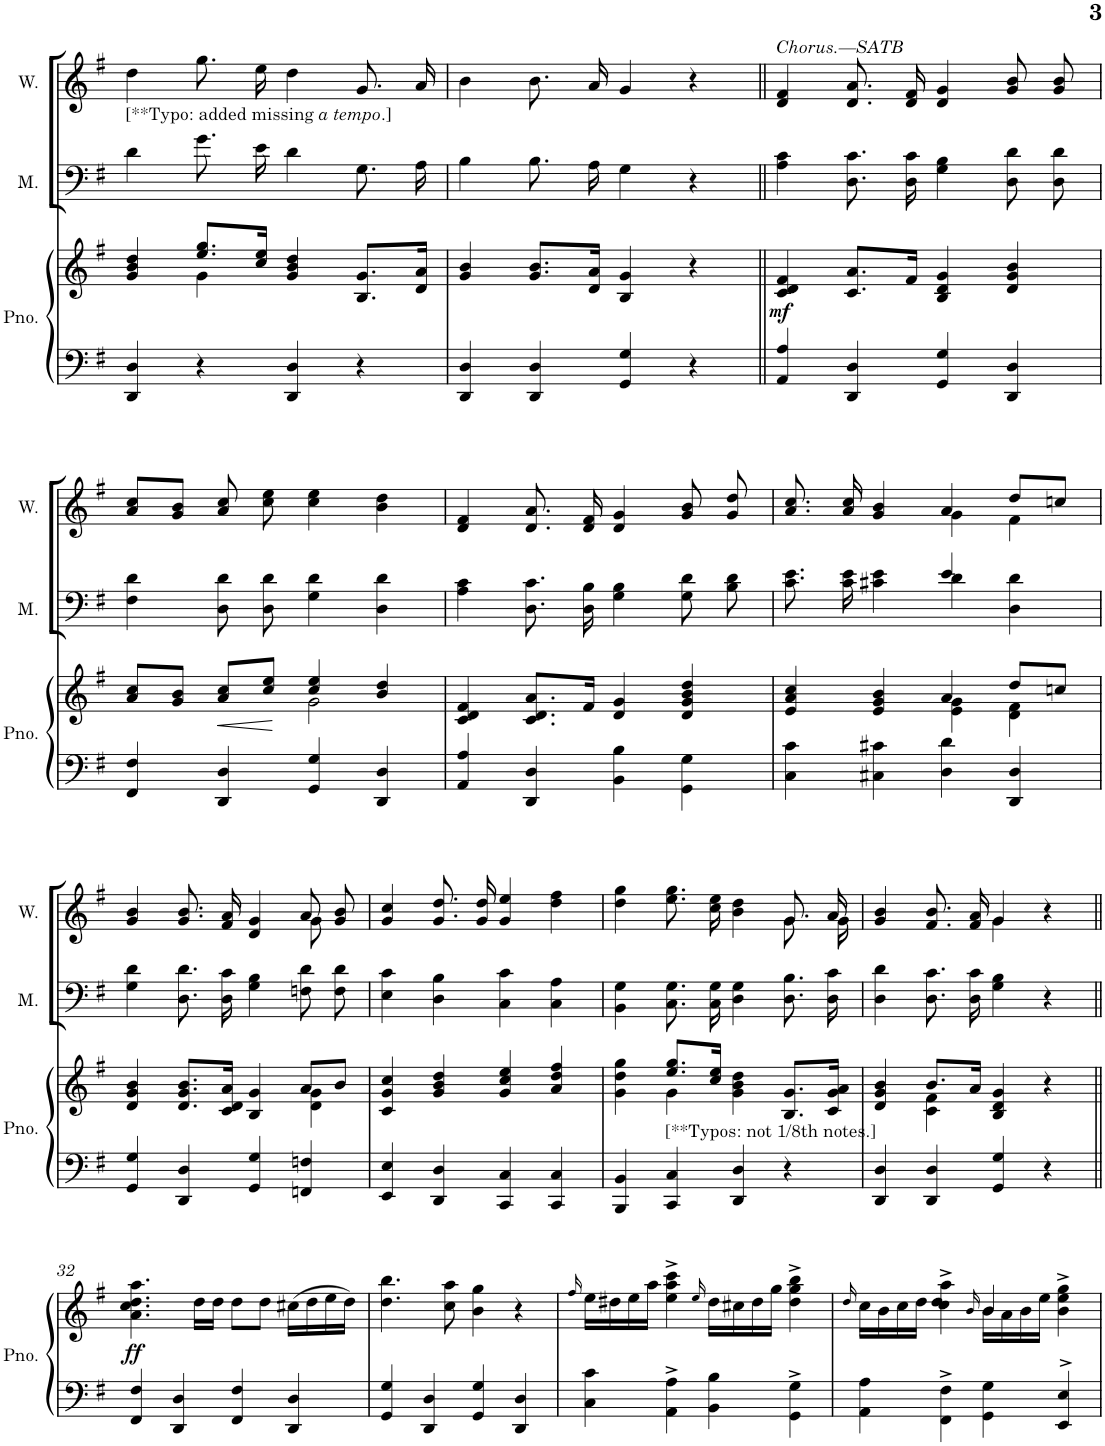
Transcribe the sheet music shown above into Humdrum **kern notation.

**kern	**kern	**dynam	**kern	**kern
*part3	*part3	*part3	*part2	*part1
*staff4	*staff3	*staff3/4	*staff2	*staff1
*I"Grand Piano	*	*	*I"Men	*I"Women
*I'Pno.	*	*	*I'M.	*I'W.
!!LO:PB:g=z
*clefF4	*clefG2	*	*clefF4	*clefG2
*k[f#]	*k[f#]	*	*k[f#]	*k[f#]
*M4/4	*M4/4	*	*M4/4	*M4/4
*met(c)	*met(c)	*	*met(c)	*met(c)
=22	=22	=22	=22	=22
*	*^	*	*	*
!	!	!	!	!	!LO:TX:b:t=[**Typo&colon; added missing
!	!	!	!	!	!LO:TX:b:i:t=a tempo
!	!	!	!	!	!LO:TX:b:t=.]
4DD/ 4D/	4g/ 4b/ 4dd/	4ryy	.	4d'~\	4dd'~\
4r	8.ee/ 8.gg/L	4g\	.	8.g'~\L	8.gg'~\
.	16cc/ 16ee/Jk	.	.	16e'~\Jk	16ee'~\
4DD/ 4D/	4g/ 4b/ 4dd/	2ryy	.	4d'~\	4dd'~\
4r	8.B/ 8.g/L	.	.	8.G'~\L	8.g'~/
.	16d/ 16a/Jk	.	.	16A'~\Jk	16a'~/
*	*v	*v	*	*	*
=23	=23	=23	=23	=23
4DD/ 4D/	4g/ 4b/	.	4B'~\	4b'~\
4DD/ 4D/	8.g/ 8.b/L	.	8.B'~\L	8.b'~\
.	16d/ 16a/Jk	.	16A'~\Jk	16a'~/
4GG/ 4G/	4B/ 4g/	.	4G\	4g/
4r	4r	.	4r	4r
=24||	=24||	=24||	=24||	=24||
!	!	!	!	!LO:TX:a:i:t=Chorus.—SATB
!	!	!LO:DY:b	!	!
4AA/ 4A/	4c/ 4d/ 4f#/	mf	4A\'~ 4c\'~	4d/'~ 4f#/'~
4DD/ 4D/	8.c/ 8.a/L	.	8.D'~\ 8.c'~\L	8.d/'~ 8.a/'~
.	16f#/Jk	.	16D'~\ 16c'~\Jk	16d/'~ 16f#/'~
4GG/ 4G/	4B/ 4d/ 4g/	.	4G\'~ 4B\'~	4d/'~ 4g/'~
4DD/ 4D/	4d/ 4g/ 4b/	.	8D'~\ 8d'~\L	8g/'~ 8b/'~
.	.	.	8D'~\ 8d'~\J	8g/'~ 8b/'~
!!LO:LB:g=z
=25	=25	=25	=25	=25
*	*^	*	*	*
4FF#/ 4F#/	8a/ 8cc/L	2ryy	.	4F#\'~ 4d\'~	(8a/ 8cc/L
.	8g/ 8b/J	.	.	.	8g/'~ 8b/'~J)
!	!	!	!LO:HP:b	!	!
4DD/ 4D/	8a/ 8cc/L	.	<	8D'~\ 8d'~\L	8a/'~ 8cc/'~
.	8cc/ 8ee/J	.	[	8D'~\ 8d'~\J	8cc\'~ 8ee\'~
4GG/ 4G/	4cc/ 4ee/	2g\	.	4G\'~ 4d\'~	4cc\'~ 4ee\'~
4DD/ 4D/	4b/ 4dd/	.	.	4D\'~ 4d\'~	4b\'~ 4dd\'~
*	*v	*v	*	*	*
=26	=26	=26	=26	=26
4AA/ 4A/	4c/ 4d/ 4f#/	.	4A\'~ 4c\'~	4d/'~ 4f#/'~
4DD/ 4D/	8.c/ 8.d/ 8.a/L	.	8.D'~\ 8.c'~\L	8.d/'~ 8.a/'~
.	16f#/Jk	.	16D'~\ 16B'~\Jk	16d/'~ 16f#/'~
4BB\ 4B\	4d/ 4g/	.	4G\'~ 4B\'~	4d/'~ 4g/'~
4GG\ 4G\	4d/ 4g/ 4b/ 4dd/	.	8G'~\ 8d'~\L	8g/'~ 8b/'~
.	.	.	8B'~\ 8d'~\J	8g/'~ 8dd/'~
=27	=27	=27	=27	=27
*	*^	*	*^	*^
4C\ 4c\	4e/ 4a/ 4cc/	2ryy	.	8.c'~\ 8.e'~\L	2ryy	8.a/'~ 8.cc/'~	2ryy
.	.	.	.	16c'~\ 16e'~\Jk	.	16a/'~ 16cc/'~	.
4C#X\ 4c#X\	4e/ 4g/ 4b/	.	.	4c#X\'~ 4e\'~	.	4g/'~ 4b/'~	.
4D\ 4d\	4a/	4e\ 4g\	.	4e'~/	4d'~\	4a'~/	4g'~\
4DD/ 4D/	8dd/L	4d\ 4f#\	.	4D\'~ 4d\'~	4ryy	(8dd/L	4f#'~\
.	8ccn/J	.	.	.	.	8ccn'~/J)	.
*	*	*	*	*v	*v	*	*
!!LO:LB:g=z	!!
=28	=28	=28	=28	=28	=28	=28
4GG/ 4G/	4d/ 4g/ 4b/	2.ryy	.	4G\'~ 4d\'~	4g/'~ 4b/'~	2.ryy
4DD/ 4D/	8.d/ 8.g/ 8.b/L	.	.	8.D'~\ 8.d'~\L	8.g/'~ 8.b/'~	.
.	16c/ 16d/ 16a/Jk	.	.	16D'~\ 16c'~\Jk	16f#/'~ 16a/'~	.
4GG/ 4G/	4B/ 4g/	.	.	4G\'~ 4B\'~	4d/'~ 4g/'~	.
4FFn/ 4Fn/	8a/L	4d\ 4g\	.	8Fn'~\ 8d'~\L	8a'~/	8g'~\
.	8b/J	.	.	8F'~\ 8d'~\J	8g/'~ 8b/'~	8ryy
*	*v	*v	*	*	*v	*v
=29	=29	=29	=29	=29
4EE/ 4E/	4c/ 4g/ 4cc/	.	4E\'~ 4c\'~	4g/'~ 4cc/'~
4DD/ 4D/	4g/ 4b/ 4dd/	.	4D\'~ 4B\'~	8.g/'~ 8.dd/'~
.	.	.	.	16g/'~ 16dd/'~
4CC/ 4C/	4g/ 4cc/ 4ee/	.	4C\'~ 4c\'~	4g/'~ 4ee/'~
4CC/ 4C/	4a/ 4dd/ 4ff#/	.	4C\'~ 4A\'~	4dd\'~ 4ff#\'~
=30	=30	=30	=30	=30
*	*^	*	*	*^
4BBB/ 4BB/	4g\ 4dd\ 4gg\	4ryy	.	4BB\'~ 4G\'~	4dd\'~ 4gg\'~	2.ryy
!	!LO:TX:b:t=[**Typos&colon; not 1/8th notes.]	!	!	!	!	!
4CC/ 4C/	8.ee/ 8.gg/L	4g\	.	8.C'~\ 8.G'~\L	8.ee\'~ 8.gg\'~	.
.	16cc/ 16ee/Jk	.	.	16C'~\ 16G'~\Jk	16cc\'~ 16ee\'~	.
4DD/ 4D/	4g\ 4b\ 4dd\	2ryy	.	4D\'~ 4G\'~	4b\'~ 4dd\'~	.
4r	8.B/ 8.g/L	.	.	8.D'~\ 8.B'~\L	8.g'~/	8.g'~\
.	16c/ 16g/ 16a/Jk	.	.	16D'~\ 16c'~\Jk	16a'~/	16g'~\
=31	=31	=31	=31	=31	=31	=31
4DD/ 4D/	4d/ 4g/ 4b/	4ryy	.	4D\'~ 4d\'~	4g/'~ 4b/'~	2ryy
4DD/ 4D/	8.b/L	4c\ 4f#\	.	8.D'~\ 8.c'~\L	8.f#/'~ 8.b/'~	.
.	16a/Jk	.	.	16D'~\ 16c'~\Jk	16f#/'~ 16a/'~	.
4GG/ 4G/	4B/ 4d/ 4g/	2ryy	.	4G\ 4B\	4g/	4g\
4r	4r	.	.	4r	4r	4ryy
*	*v	*v	*	*	*	*
!!LO:LB:g=z
=32||	=32||	=32||	=32||	=32||	=32||
!	!	!LO:DY:b	!	!	!
*	*	*	*	*v	*v
4FF#/ 4F#/	4.a\ 4.cc\ 4.dd\ 4.aa\	ff	1r	1r
4DD/ 4D/	.	.	.	.
.	16dd\LL	.	.	.
.	16dd\JJ	.	.	.
4FF#/ 4F#/	8dd\L	.	.	.
.	8dd\J	.	.	.
4DD/ 4D/	(16cc#X\LL	.	.	.
.	16dd\	.	.	.
.	16ee\	.	.	.
.	16dd\JJ)	.	.	.
=33	=33	=33	=33	=33
4GG/ 4G/	4.dd\ 4.bb\	.	1r	1r
4DD/ 4D/	.	.	.	.
.	8cc\ 8aa\	.	.	.
4GG/ 4G/	4b\ 4gg\	.	.	.
4DD/ 4D/	4r	.	.	.
=34	=34	=34	=34	=34
.	16qff#/	.	.	.
4C\ 4c\	16ee\LL	.	1r	1r
.	16dd#X\	.	.	.
.	16ee\	.	.	.
.	16aa\JJ	.	.	.
4AA\^ 4A\^	4ee\^ 4aa\^ 4ccc\^	.	.	.
.	16qee/	.	.	.
4BB\ 4B\	16dd#\LL	.	.	.
.	16cc#X\	.	.	.
.	16dd#\	.	.	.
.	16gg\JJ	.	.	.
4GG\^ 4G\^	4dd#\^ 4gg\^ 4bb\^	.	.	.
=35	=35	=35	=35	=35
.	16qdd/	.	.	.
*	*^	*	*	*
4AA\ 4A\	16cc\LL	2ryy	.	1r	1r
.	16b\	.	.	.	.
.	16cc\	.	.	.	.
.	16dd\JJ	.	.	.	.
4FF#\^ 4F#\^	4cc\^ 4dd\^ 4aa\^	.	.	.	.
.	.	16qb/	.	.	.
4GG\ 4G\	4b/	16b\LL	.	.	.
.	.	16a\	.	.	.
.	.	16b\	.	.	.
.	.	16ee\JJ	.	.	.
4EE/^> 4E/^>	4b\^ 4ee\^ 4gg\^	4ryy	.	.	.
*	*v	*v	*	*	*
=	=	=	=	=
*-	*-	*-	*-	*-
